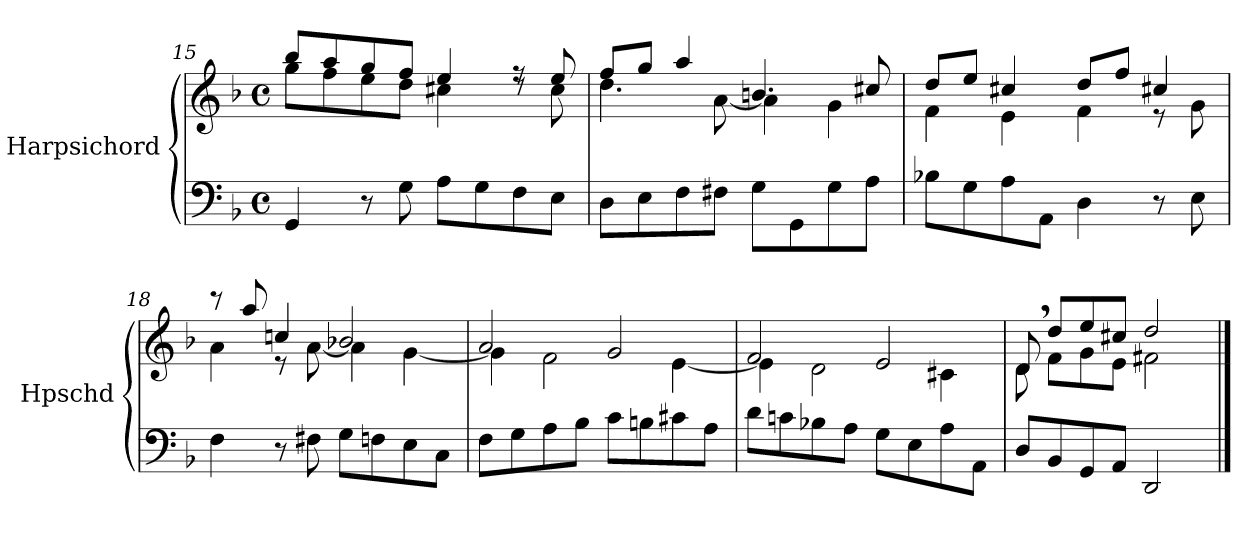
**kern	**kern
*part1	*part1
*staff2	*staff1
*I"Harpsichord	*
*I'Hpschd	*
*clefF4	*clefG2
*k[b-]	*k[b-]
*M4/4	*M4/4
*met(c)	*met(c)
=15	=15
*	*^
4GG/	8bb-/L	8gg\L
.	8aa/	8ff\
8r	8gg/	8ee\
8G\	8ff/J	8dd\J
8A\L	4ee/	4cc#X\
8G\	.	.
8F\	8r	8rdd
8E\J	8ee/	8cc#\
!!LO:PB:g=z	!!
=16	=16	=16
8D\L	8ff/L	4.dd\
8E\	8gg/J	.
8F\	4aa/	.
8F#X\J	.	[8a\
8G\L	4.bn/	4a\]
8GG\	.	.
8G\	.	4g\
8A\J	8cc#X/	.
=17	=17	=17
8B-X\L	8dd/L	4f\
8G\	8ee/J	.
8A\	4cc#X/	4e\
8AA\J	.	.
4D\	8dd/L	4f\
.	8ff/J	.
8r	4cc#X/	8r
8E\	.	8g\
=18	=18	=18
4F\	8r	4a\
.	8aa/	.
8r	4ccn/	8r
8F#X\	.	[8a\
8G\L	2b-X/	4a\]
8Fn\	.	.
8E\	.	[4g\
8C\J	.	.
=19	=19	=19
8F\L	2a/	4g\]
8G\	.	.
8A\	.	2f\
8B-\J	.	.
8c\L	2g/	.
8Bn\	.	.
8c#X\	.	[4e\
8A\J	.	.
=20	=20	=20
8d\L	2f/	4e\]
8cn\	.	.
8B-X\	.	2d\
8A\J	.	.
*	*MM43	*
8G\L	2e/	.
8E\	.	.
*	*MM40	*
8A\	.	4c#X\
8AA\J	.	.
=21	=21	=21
8D/L	8d,/	8d\
*	*MM40	*
8BB-/	8dd/L	8f\L
*	*MM38	*
8GG/	8ee/	8g\
*	*MM32	*
8AA/J	8cc#X/J	8e\J
*	*MM32	*
2DD/	2dd/	2f#X\
*	*v	*v
==	==
*-	*-
